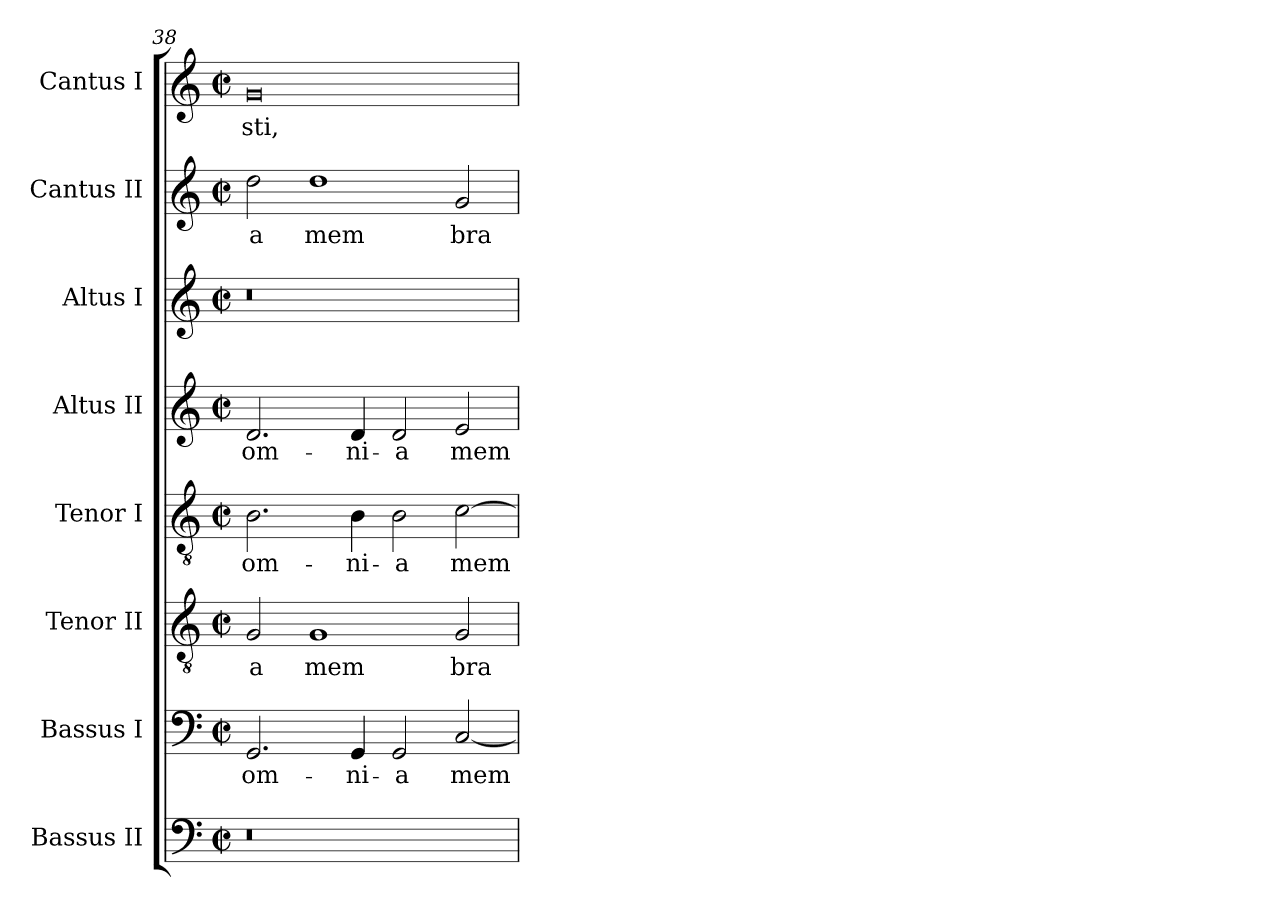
**kern	**kern	**text	**kern	**text	**kern	**text	**kern	**text	**kern	**kern	**text	**kern	**text
*part8	*part7	*part7	*part6	*part6	*part5	*part5	*part4	*part4	*part3	*part2	*part2	*part1	*part1
*staff8	*staff7	*staff7	*staff6	*staff6	*staff5	*staff5	*staff4	*staff4	*staff3	*staff2	*staff2	*staff1	*staff1
*I"Bassus II	*I"Bassus I	*	*I"Tenor II	*	*I"Tenor I	*	*I"Altus II	*	*I"Altus I	*I"Cantus II	*	*I"Cantus I	*
*I'B II	*I'B I	*	*I'T II	*	*I'T I	*	*I'A II	*	*I'A I	*I'C II	*	*I'C I	*
*clefF4	*clefF4	*	*clefGv2	*	*clefGv2	*	*clefG2	*	*clefG2	*clefG2	*	*clefG2	*
*	*	*	*	*	*	*	*	*	*k[]	*	*	*	*
*	*	*	*	*	*	*	*	*	*C:	*	*	*	*
*M2/2	*M2/2	*	*M2/2	*	*M2/2	*	*M2/2	*	*M2/2	*M2/2	*	*M2/2	*
*met(c|)	*met(c|)	*	*met(c|)	*	*met(c|)	*	*met(c|)	*	*met(c|)	*met(c|)	*	*met(c|)	*
=38	=38	=38	=38	=38	=38	=38	=38	=38	=38	=38	=38	=38	=38
!	!	!LO:LY:b:cj	!	!LO:LY:b:cj	!	!LO:LY:b:cj	!	!LO:LY:b:cj	!	!	!LO:LY:b:cj	!	!LO:LY:b:cj
0r	2.GG/	om-	2G/	a	2.B\	om-	2.d/	om-	0r	2dd\	a	0g	sti,
!	!	!	!	!LO:LY:b:cj	!	!	!	!	!	!	!LO:LY:b:cj	!	!
.	.	.	1G	mem	.	.	.	.	.	1dd	mem	.	.
!	!	!LO:LY:b:cj	!	!	!	!LO:LY:b:cj	!	!LO:LY:b:cj	!	!	!	!	!
.	4GG/	-ni-	.	.	4B\	-ni-	4d/	-ni-	.	.	.	.	.
!	!	!LO:LY:b:cj	!	!	!	!LO:LY:b:cj	!	!LO:LY:b:cj	!	!	!	!	!
.	2GG/	-a	.	.	2B\	-a	2d/	-a	.	.	.	.	.
!	!	!LO:LY:b	!	!LO:LY:b:cj	!	!LO:LY:b	!	!LO:LY:b:cj	!	!	!LO:LY:b:cj	!	!
.	[<2C/	mem-	2G/	bra	[>2c\	mem-	2e/	mem-	.	2g/	bra	.	.
=	=	=	=	=	=	=	=	=	=	=	=	=	=
*-	*-	*-	*-	*-	*-	*-	*-	*-	*-	*-	*-	*-	*-
